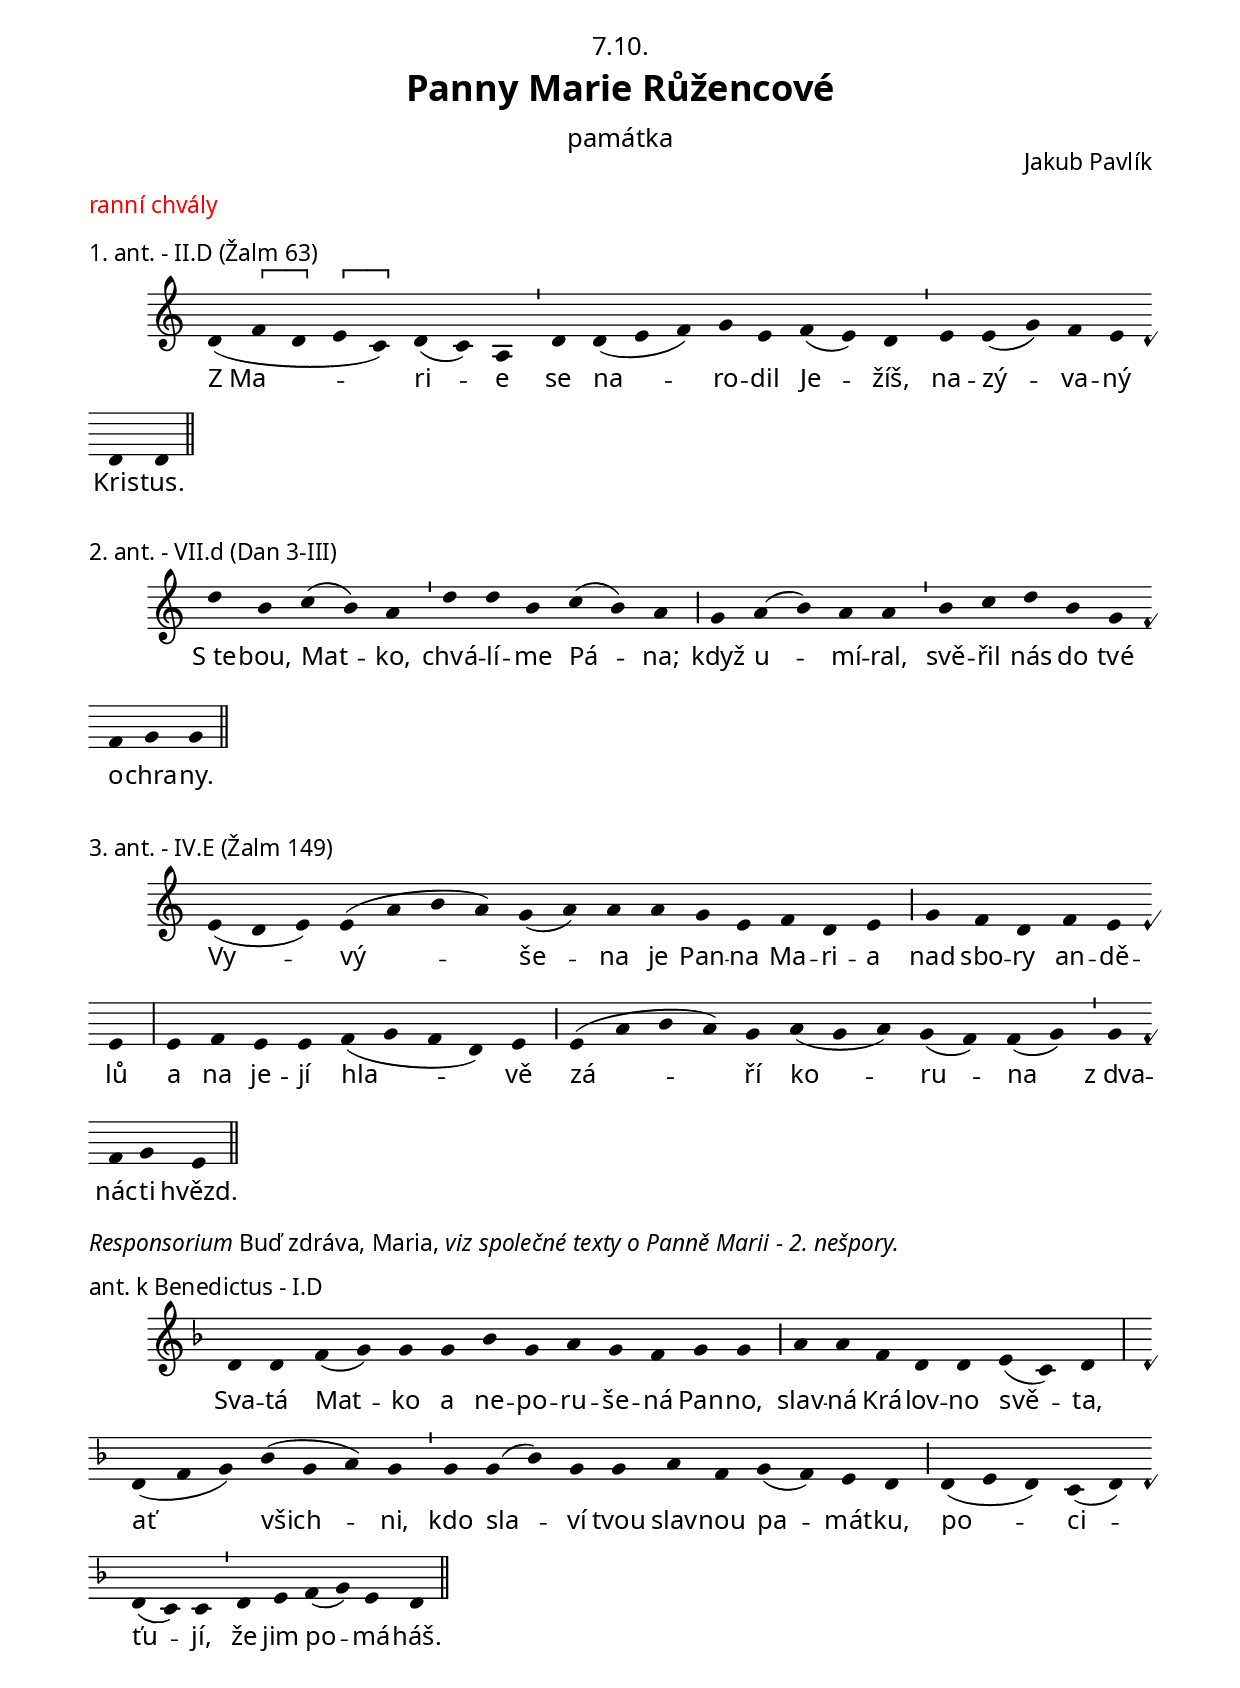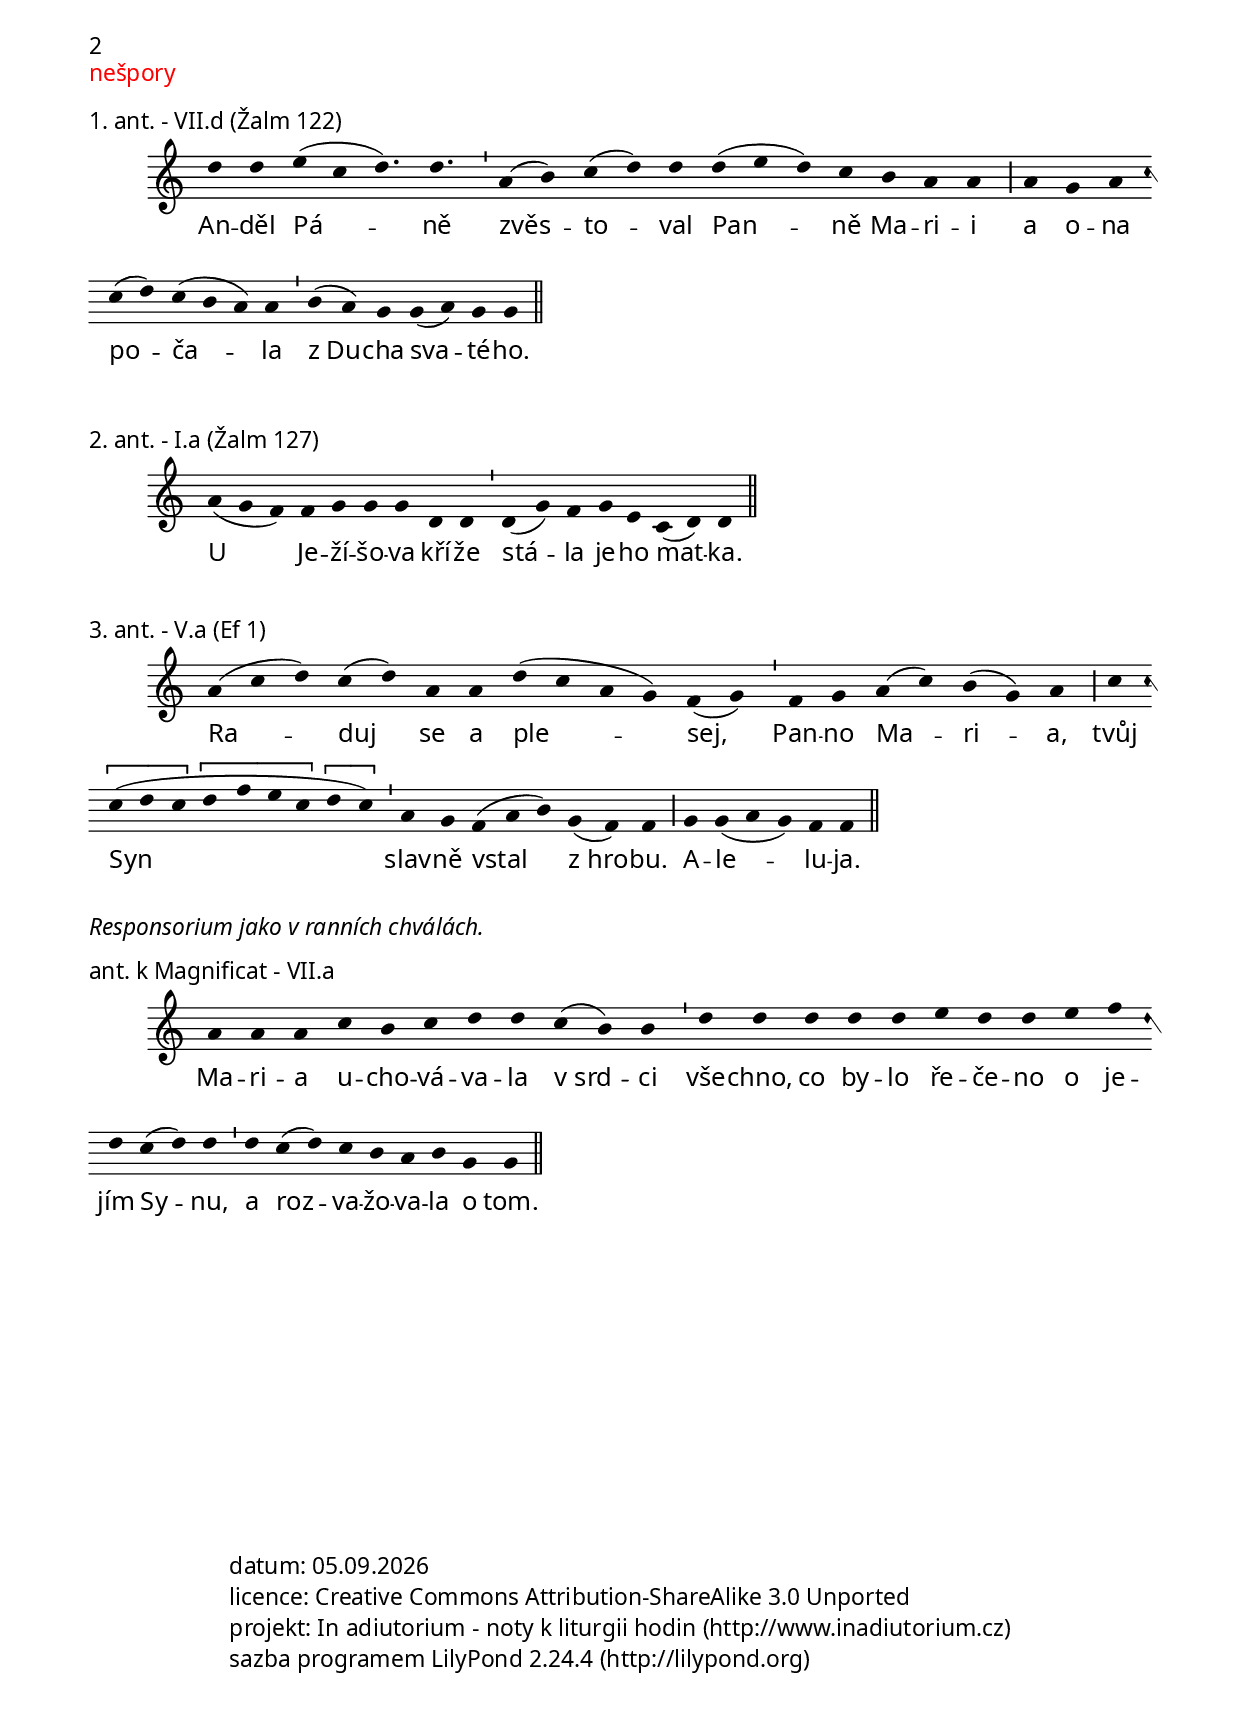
\version "2.15.40"

\include "../spolecne.ly"
\include "../dilyresponsorii.ly"

\header {
  title = \markup\titleSvatek
            "Panny Marie Růžencové"
            památka
            7.10.
  composer = "Jakub Pavlík"
}

\markup {\nadpisHodinka {"ranní chvály"}}

\score {
  \relative c' {
    \choralniRezim
    d4( \[ f d \] \[ e c) \] d( c) a \barMin d d( e f) g e f( e) d \barMin
    e e( g) f e d d \barFinalis
  }
  \addlyrics {
    Z_Ma -- ri -- e se na -- ro -- dil Je -- žíš,
    na -- zý -- va -- ný Kris -- tus.
  }
  \header {
    quid = "1. ant."
    modus = "II"
    differentia = "D"
    psalmus = "Žalm 63"
    id = ""
    piece = \markup {\sestavTitulek}
  }
}

\score {
  \relative c'' {
    \choralniRezim
    d4 b c( b) a \barMin d d b c( b) a \barMaior
    g a( b) a a \barMin b c d b g f g g \barFinalis
  }
  \addlyrics {
    S_te -- bou, Mat -- ko, chvá -- lí -- me Pá -- na;
    když u -- mí -- ral, svě -- řil nás do tvé o -- chra -- ny.
  }
  \header {
    quid = "2. ant."
    modus = "VII"
    differentia = "d"
    psalmus = "Dan 3-III"
    placet = "poslední část nezní příliš libě a nesnadno se zpívá"
    id = ""
    piece = \markup {\sestavTitulek}
  }
}

\score {
  \relative c' {
    \choralniRezim
    e4( d e) e( a b a) g( a) a a g e f d e \barMaior
    g f d f e e \barMax
    e f e e f( g f d) e \barMaior
    e( a b a) g a( g a) g( f) f( g) \barMin g f g e \barFinalis
  }
  \addlyrics {
    Vy -- vý -- še -- na je Pan -- na Ma -- ri -- a
    nad sbo -- ry an -- dě -- lů
    a na je -- jí hla -- vě
    zá -- ří ko -- ru -- na
    z_dva -- nác -- ti hvězd.
  }
  \header {
    quid = "3. ant."
    modus = "IV"
    differentia = "E"
    psalmus = "Žalm 149"
    placet = "_andělů_ lépe d e e"
    id = ""
    piece = \markup {\sestavTitulek}
  }
}

\markup\italic{Responsorium \upright{Buď zdráva, Maria,} viz společné texty o Panně Marii - 2. nešpory.}

\score {
  \relative c' {
    \choralniRezim
    \key f \major
    d4 d f( g) g g bes g a g f g g \barMaior
    a a f d d e( c) d \barMax
    d( f g) bes( g a) g \barMin g g( bes) g g a f g( f) e d \barMaior
    d( e d) c( d) d( c) c \barMin d e f( g) e d \barFinalis
  }
  \addlyrics {
    Sva -- tá Mat -- ko a ne -- po -- ru -- še -- ná Pan -- no,
    slav -- ná Krá -- lov -- no svě -- ta,
    ať všich -- ni, kdo sla -- ví tvou slav -- nou pa -- mát -- ku,
    po -- ci -- ťu -- jí, že jim po -- má -- háš.
  }
  \header {
    quid = "ant. k Benedictus"
    modus = "I"
    differentia = "D"
    psalmus = ""
    placet = "_Panno_ fg g"
    id = ""
    piece = \markup {\sestavTitulekBezZalmu}
  }
}

\markup {\nadpisHodinka {"nešpory"}}

\score {
  \relative c'' {
    \choralniRezim
    d4 d e( c d4.) d \barMin a4( b) c( d) d d( e d) c b a a \barMaior
    a g a c( d) c( b a) a \barMin b( a) g g( a) g g \barFinalis
  }
  \addlyrics {
    An -- děl Pá -- ně zvěs -- to -- val Pan -- ně Ma -- ri -- i
    a o -- na po -- ča -- la z_Du -- cha sva -- té -- ho.
  }
  \header {
    quid = "1. ant."
    modus = "VII"
    differentia = "d"
    psalmus = "Žalm 122"
    id = ""
    fons = "Zvěstování Páně, 2. nešp., 1. ant.; ubráno aleluja"
    fial = "fial://sanktoral/0325zvestovanipane.ly#2ne-a1?-aleluja"
    piece = \markup {\sestavTitulek}
  }
}

\score {
  \relative c'' {
    \choralniRezim
    a4( g f) f g g g d d \barMin
    % neni to uplne snadne zazpivat!
    d( g) f g e c( d) d \barFinalis
  }
  \addlyrics {
    U Je -- ží -- šo -- va kří -- že
    stá -- la je -- ho mat -- ka.
  }
  \header {
    quid = "2. ant."
    modus = "I"
    differentia = "a"
    psalmus = "Žalm 127"
    placet = "blbá"
    id = ""
    piece = \markup {\sestavTitulek}
  }
}

\score {
  \relative c'' {
    \choralniRezim
    a4( c d) c( d) a a d( c a g) f( g) \barMin f g a( c) b( g) a \barMaior
    c \[ c( d c \] \[ d f e c \] \[ d c) \] \barMin
    a g f( a b) g( f) f \barMaior
    g g( a g) f f \barFinalis
  }
  \addlyrics {
    Ra -- duj se a ple -- sej, Pan -- no Ma -- ri -- a,
    tvůj Syn
    slav -- ně vstal z_hro -- bu.
    A -- le -- lu -- ja.
  }
  \header {
    quid = "3. ant."
    modus = "V"
    differentia = "a"
    psalmus = "Ef 1"
    placet = "_slavně_ a dál je hrůza, zbytek nic moc"
    id = ""
    piece = \markup {\sestavTitulek}
  }
}

\markup\italic{Responsorium jako v ranních chválách.}

\score {
    \relative c'' {
      \choralniRezim
      a4 a a c b c d d c( b) b \barMin
      d d d d d e d d e f d c( d) d \barMin
      d c( d) c b a b g g \barFinalis
    }
    \addlyrics {
      Ma -- ri -- a u -- cho -- vá -- va -- la v_srd -- ci
      vše -- chno, co by -- lo ře -- če -- no o je -- jím Sy -- nu,
      a roz -- va -- žo -- va -- la o tom.
    }
    \header {
      quid = "ant. k Magnificat"
      modus = "VII"
      differentia = "a"
      psalmus = ""
      fons = "Narození Páně, ant. v poledne, upraveno dle textu"
      placet = "předělat s méně křečovitým lpěním na vzorové antifoně"
      piece = \markup {\sestavTitulekBezZalmu}
    }
  }